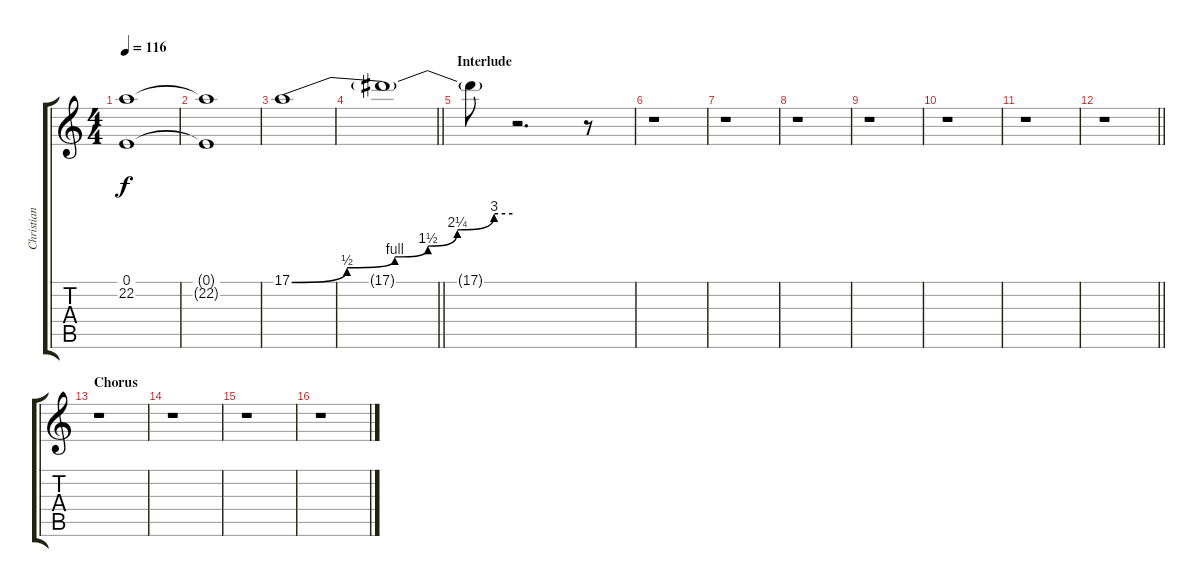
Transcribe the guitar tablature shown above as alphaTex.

\track ("Christian Lorenz [Flake]" "Christian ") {instrument pad2warm}
\staff {score tabs}
\tuning (E4 B3 G3 D3 A2 E2) {hide}
\ts (4 4)
\tempo 116
\clef g2
\ks c
(0.1{t} 22.2{t}).1{dy f} |
(0.1{t} 22.2{t}).1 |
17.1{be (custom 0 0 15 2 28 4 37 6 45 9 55 12 60 12)}.1 |
\barLineRight lightlight
17.1{t}.1 |
\section ("" "Interlude")
17.1{t}.8 r.2{d} r.8 |
r.1 |
r.1 |
r.1 |
r.1 |
r.1 |
r.1 |
\barLineRight lightlight
r.1 |
\section ("" "Chorus")
r.1 |
r.1 |
r.1 |
r.1
